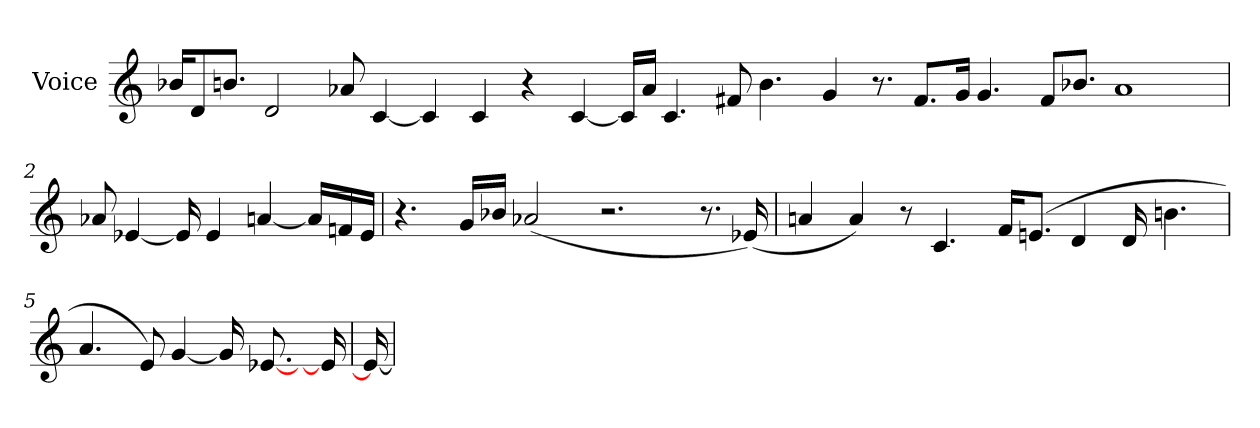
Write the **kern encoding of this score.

**kern
*part1
*staff1
*I"Voice
*I'Voice
*clefG2
=1
16b-X/KL
8d/
8.bn/J
2d/
8a-X/
[<4c/
4c/]
4c/
4r
[<4c/
16c/LL]
16a-/JJ
4.c/
8f#X/
4.b\
4g/
8.r
8.f#/L
16g/Jk
4.g/
8f#/L
8.b-X/J
1a-
!!LO:LB:g=z
=2
8a-X/
[<4e-X/
16e-/]
4e-/
[<4an/
16a/LL]
16fn/
16e-/JJ
=3
4.r
16g/LL
16b-X/JJ
(<2a-X/
2.rcc
8.r
(<16e-X/)
=4
4an/
4a/)
8r
4.c/
16f/KL
(<8.en/J
4d/
16d/
4.bn\
=5
4.a/
8e/)
[<4g/
16g/]
[<8.e-X/
16ryy
16e-/]
=6
16e-/_
=
*-
